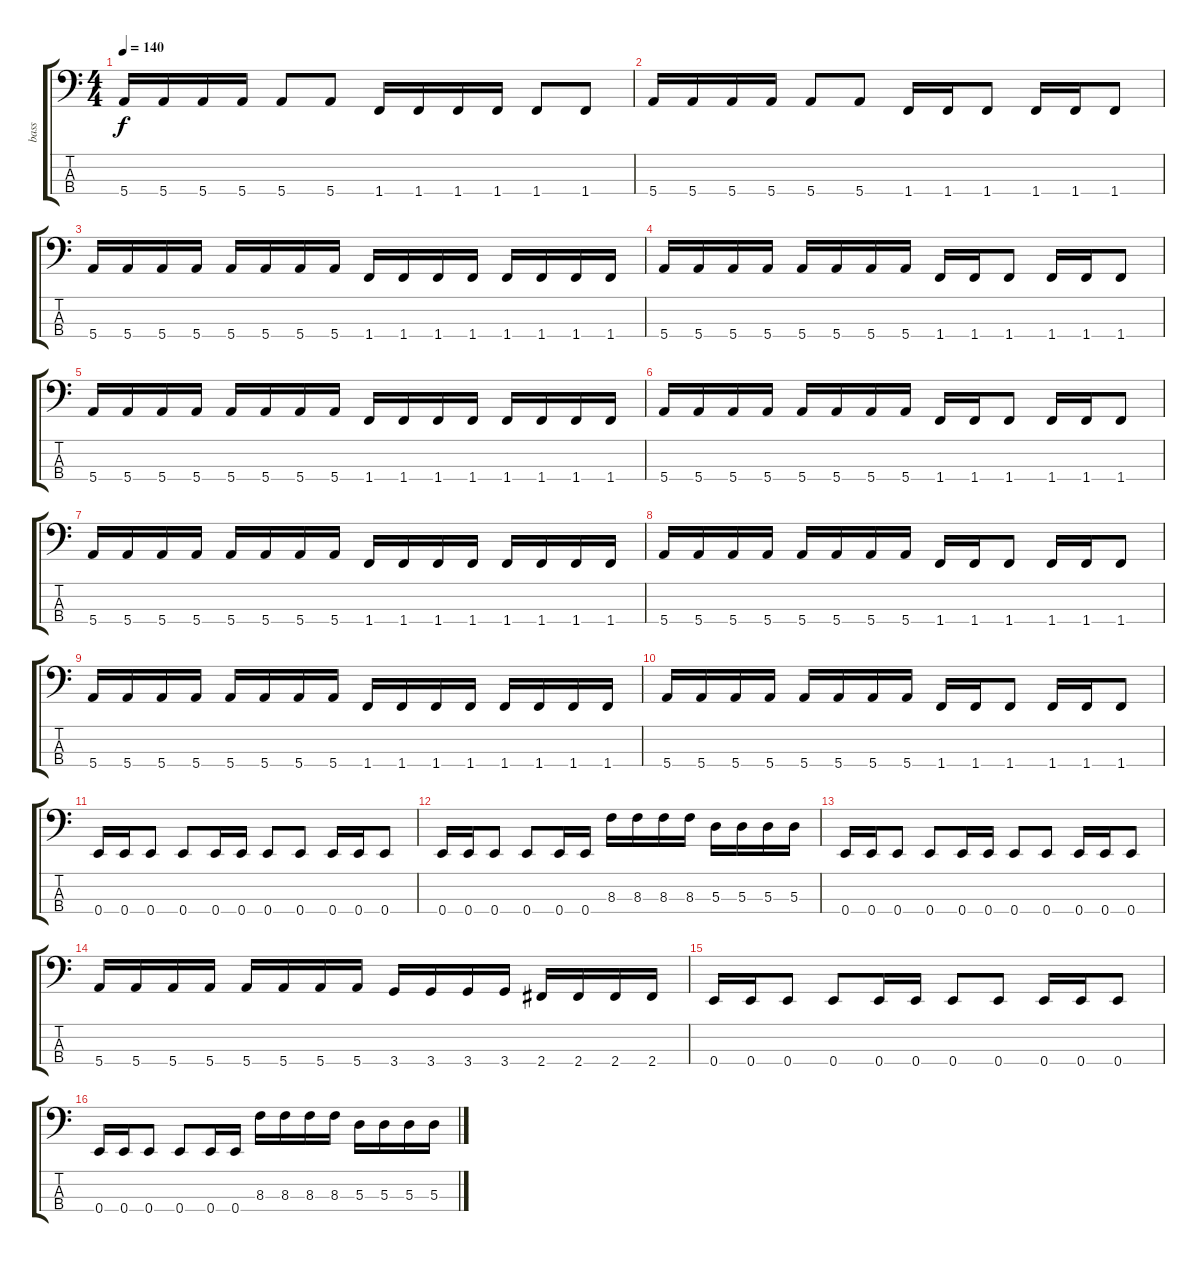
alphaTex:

\track ("bass" "bass") {instrument electricbasspick}
\staff {score tabs}
\tuning (G2 D2 A1 E1) {hide}
\ts (4 4)
\tempo 140
\clef f4
\ks c
5.4.16{dy f} 5.4.16 5.4.16 5.4.16 5.4.8 5.4.8 1.4.16 1.4.16 1.4.16 1.4.16 1.4.8 1.4.8 |
5.4.16 5.4.16 5.4.16 5.4.16 5.4.8 5.4.8 1.4.16 1.4.16 1.4.8 1.4.16 1.4.16 1.4.8 |
5.4.16 5.4.16 5.4.16 5.4.16 5.4.16 5.4.16 5.4.16 5.4.16 1.4.16 1.4.16 1.4.16 1.4.16 1.4.16 1.4.16 1.4.16 1.4.16 |
5.4.16 5.4.16 5.4.16 5.4.16 5.4.16 5.4.16 5.4.16 5.4.16 1.4.16 1.4.16 1.4.8 1.4.16 1.4.16 1.4.8 |
5.4.16 5.4.16 5.4.16 5.4.16 5.4.16 5.4.16 5.4.16 5.4.16 1.4.16 1.4.16 1.4.16 1.4.16 1.4.16 1.4.16 1.4.16 1.4.16 |
5.4.16 5.4.16 5.4.16 5.4.16 5.4.16 5.4.16 5.4.16 5.4.16 1.4.16 1.4.16 1.4.8 1.4.16 1.4.16 1.4.8 |
5.4.16 5.4.16 5.4.16 5.4.16 5.4.16 5.4.16 5.4.16 5.4.16 1.4.16 1.4.16 1.4.16 1.4.16 1.4.16 1.4.16 1.4.16 1.4.16 |
5.4.16 5.4.16 5.4.16 5.4.16 5.4.16 5.4.16 5.4.16 5.4.16 1.4.16 1.4.16 1.4.8 1.4.16 1.4.16 1.4.8 |
5.4.16 5.4.16 5.4.16 5.4.16 5.4.16 5.4.16 5.4.16 5.4.16 1.4.16 1.4.16 1.4.16 1.4.16 1.4.16 1.4.16 1.4.16 1.4.16 |
5.4.16 5.4.16 5.4.16 5.4.16 5.4.16 5.4.16 5.4.16 5.4.16 1.4.16 1.4.16 1.4.8 1.4.16 1.4.16 1.4.8 |
0.4.16 0.4.16 0.4.8 0.4.8 0.4.16 0.4.16 0.4.8 0.4.8 0.4.16 0.4.16 0.4.8 |
0.4.16 0.4.16 0.4.8 0.4.8 0.4.16 0.4.16 8.3.16 8.3.16 8.3.16 8.3.16 5.3.16 5.3.16 5.3.16 5.3.16 |
0.4.16 0.4.16 0.4.8 0.4.8 0.4.16 0.4.16 0.4.8 0.4.8 0.4.16 0.4.16 0.4.8 |
5.4.16 5.4.16 5.4.16 5.4.16 5.4.16 5.4.16 5.4.16 5.4.16 3.4.16 3.4.16 3.4.16 3.4.16 2.4.16 2.4.16 2.4.16 2.4.16 |
0.4.16 0.4.16 0.4.8 0.4.8 0.4.16 0.4.16 0.4.8 0.4.8 0.4.16 0.4.16 0.4.8 |
0.4.16 0.4.16 0.4.8 0.4.8 0.4.16 0.4.16 8.3.16 8.3.16 8.3.16 8.3.16 5.3.16 5.3.16 5.3.16 5.3.16
